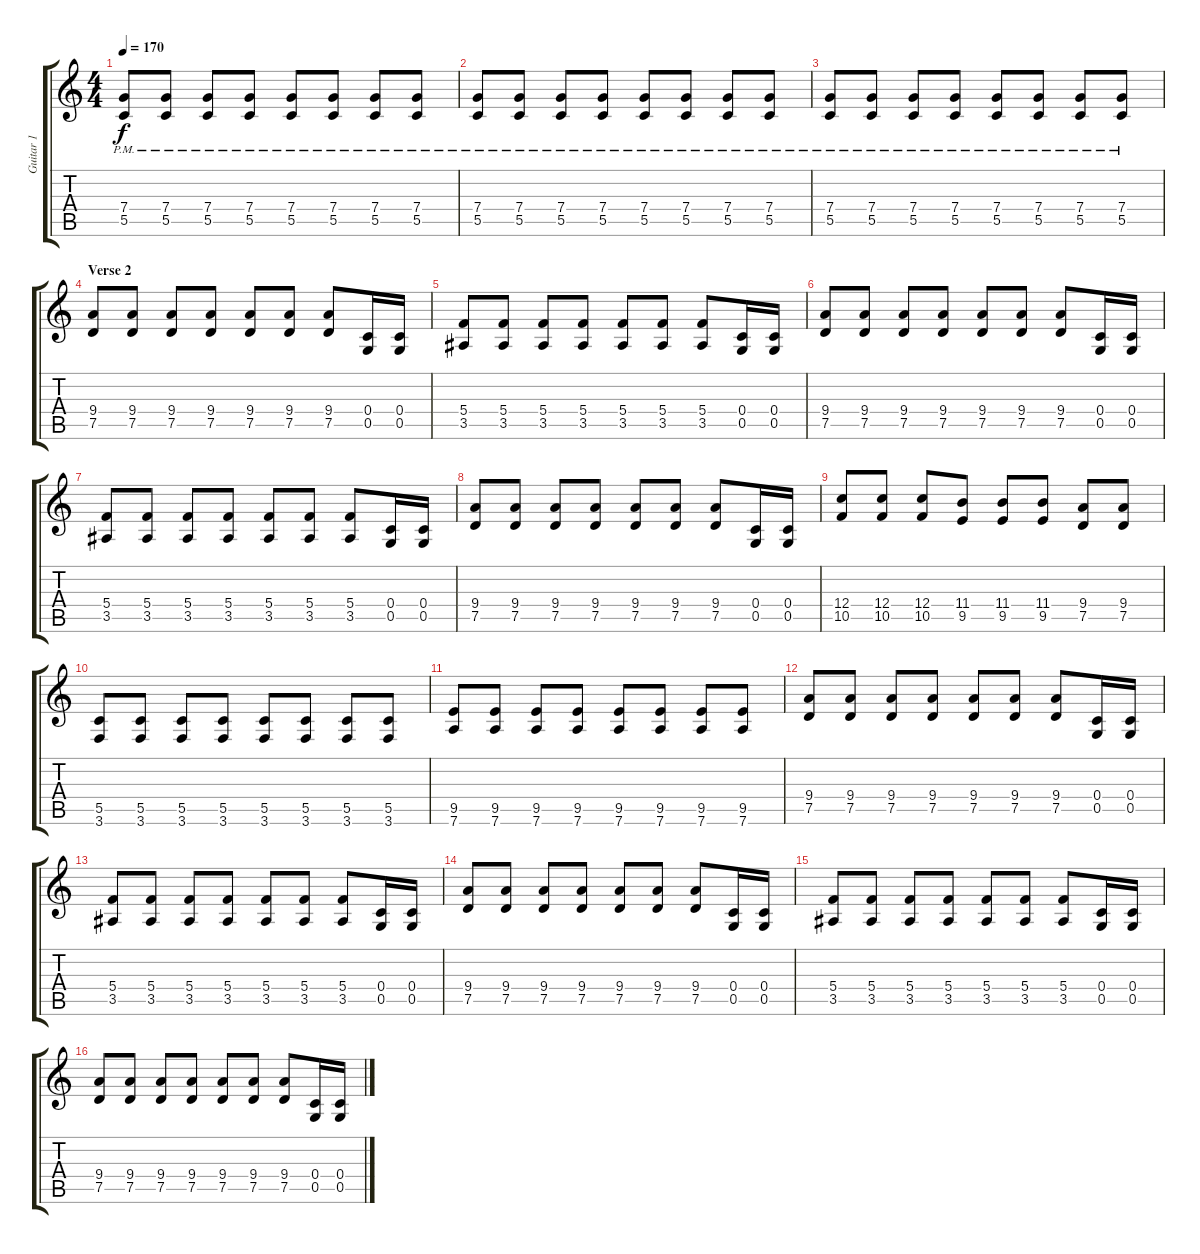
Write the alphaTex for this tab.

\track ("Guitar 1" "Guitar 1") {instrument distortionguitar}
\staff {score tabs}
\tuning (D4 A3 F3 C3 G2 D2) {hide}
\ts (4 4)
\tempo 170
\clef g2
\ks c
(7.4{pm} 5.5{pm}).8{dy f} (7.4{pm} 5.5{pm}).8 (7.4{pm} 5.5{pm}).8 (7.4{pm} 5.5{pm}).8 (7.4{pm} 5.5{pm}).8 (7.4{pm} 5.5{pm}).8 (7.4{pm} 5.5{pm}).8 (7.4{pm} 5.5{pm}).8 |
(7.4{pm} 5.5{pm}).8 (7.4{pm} 5.5{pm}).8 (7.4{pm} 5.5{pm}).8 (7.4{pm} 5.5{pm}).8 (7.4{pm} 5.5{pm}).8 (7.4{pm} 5.5{pm}).8 (7.4{pm} 5.5{pm}).8 (7.4{pm} 5.5{pm}).8 |
(7.4{pm} 5.5{pm}).8 (7.4{pm} 5.5{pm}).8 (7.4{pm} 5.5{pm}).8 (7.4{pm} 5.5{pm}).8 (7.4{pm} 5.5{pm}).8 (7.4{pm} 5.5{pm}).8 (7.4{pm} 5.5{pm}).8 (7.4{pm} 5.5{pm}).8 |
\section ("" "Verse 2")
(9.4 7.5).8 (9.4 7.5).8 (9.4 7.5).8 (9.4 7.5).8 (9.4 7.5).8 (9.4 7.5).8 (9.4 7.5).8 (0.4 0.5).16 (0.4 0.5).16 |
(5.4 3.5).8 (5.4 3.5).8 (5.4 3.5).8 (5.4 3.5).8 (5.4 3.5).8 (5.4 3.5).8 (5.4 3.5).8 (0.4 0.5).16 (0.4 0.5).16 |
(9.4 7.5).8 (9.4 7.5).8 (9.4 7.5).8 (9.4 7.5).8 (9.4 7.5).8 (9.4 7.5).8 (9.4 7.5).8 (0.4 0.5).16 (0.4 0.5).16 |
(5.4 3.5).8 (5.4 3.5).8 (5.4 3.5).8 (5.4 3.5).8 (5.4 3.5).8 (5.4 3.5).8 (5.4 3.5).8 (0.4 0.5).16 (0.4 0.5).16 |
(9.4 7.5).8 (9.4 7.5).8 (9.4 7.5).8 (9.4 7.5).8 (9.4 7.5).8 (9.4 7.5).8 (9.4 7.5).8 (0.4 0.5).16 (0.4 0.5).16 |
(12.4 10.5).8 (12.4 10.5).8 (12.4 10.5).8 (11.4 9.5).8 (11.4 9.5).8 (11.4 9.5).8 (9.4 7.5).8 (9.4 7.5).8 |
(5.5 3.6).8 (5.5 3.6).8 (5.5 3.6).8 (5.5 3.6).8 (5.5 3.6).8 (5.5 3.6).8 (5.5 3.6).8 (5.5 3.6).8 |
(9.5 7.6).8 (9.5 7.6).8 (9.5 7.6).8 (9.5 7.6).8 (9.5 7.6).8 (9.5 7.6).8 (9.5 7.6).8 (9.5 7.6).8 |
(9.4 7.5).8 (9.4 7.5).8 (9.4 7.5).8 (9.4 7.5).8 (9.4 7.5).8 (9.4 7.5).8 (9.4 7.5).8 (0.4 0.5).16 (0.4 0.5).16 |
(5.4 3.5).8 (5.4 3.5).8 (5.4 3.5).8 (5.4 3.5).8 (5.4 3.5).8 (5.4 3.5).8 (5.4 3.5).8 (0.4 0.5).16 (0.4 0.5).16 |
(9.4 7.5).8 (9.4 7.5).8 (9.4 7.5).8 (9.4 7.5).8 (9.4 7.5).8 (9.4 7.5).8 (9.4 7.5).8 (0.4 0.5).16 (0.4 0.5).16 |
(5.4 3.5).8 (5.4 3.5).8 (5.4 3.5).8 (5.4 3.5).8 (5.4 3.5).8 (5.4 3.5).8 (5.4 3.5).8 (0.4 0.5).16 (0.4 0.5).16 |
(9.4 7.5).8 (9.4 7.5).8 (9.4 7.5).8 (9.4 7.5).8 (9.4 7.5).8 (9.4 7.5).8 (9.4 7.5).8 (0.4 0.5).16 (0.4 0.5).16
